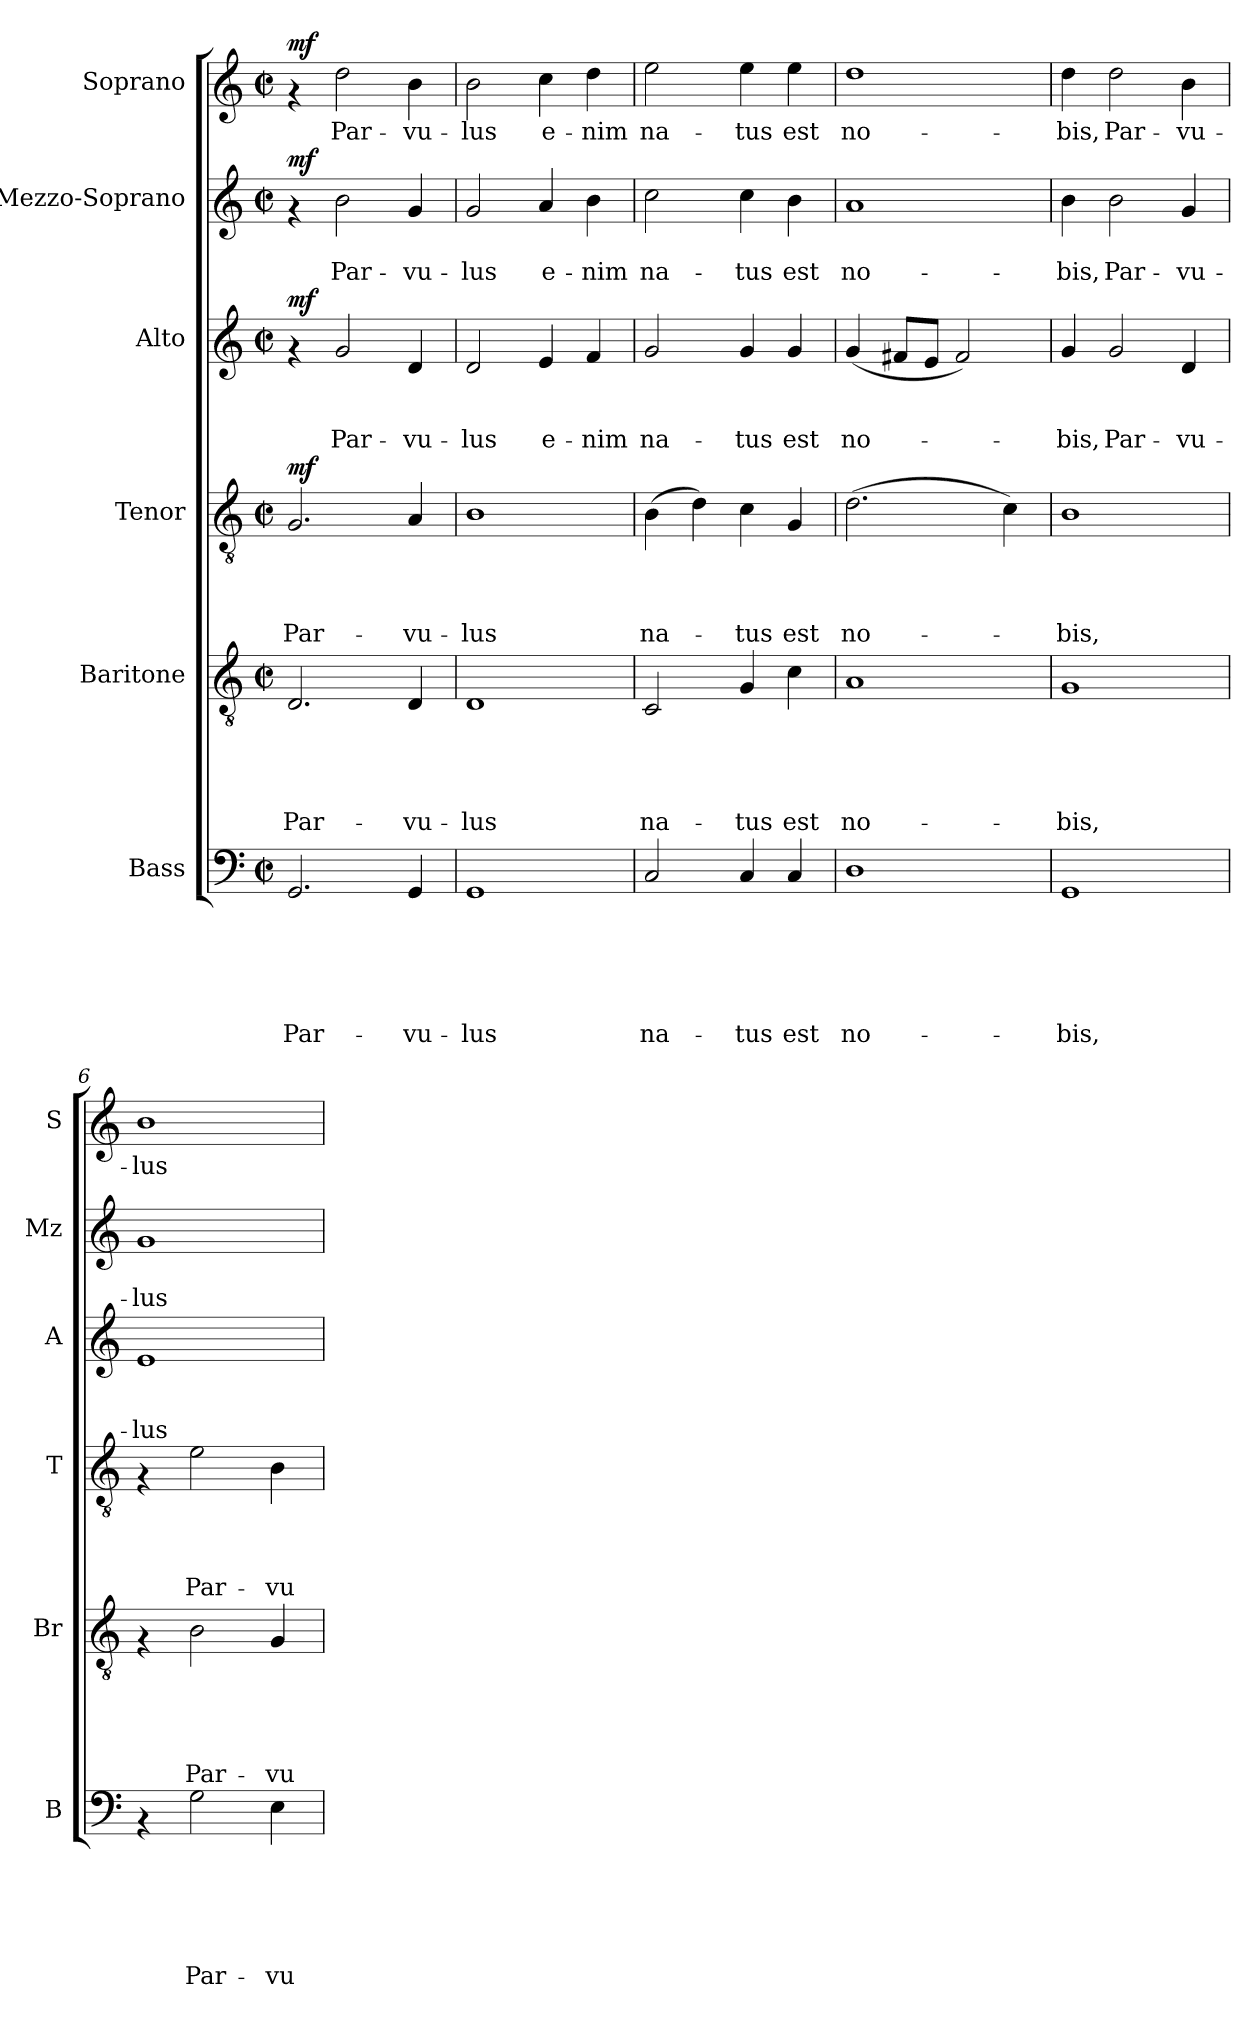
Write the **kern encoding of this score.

**kern	**text	**text	**text	**text	**text	**text	**kern	**text	**text	**text	**text	**text	**dynam	**kern	**text	**text	**text	**text	**dynam	**kern	**text	**text	**text	**dynam	**kern	**text	**text	**dynam	**kern	**text	**dynam
*part6	*part6	*part6	*part6	*part6	*part6	*part6	*part5	*part5	*part5	*part5	*part5	*part5	*part5	*part4	*part4	*part4	*part4	*part4	*part4	*part3	*part3	*part3	*part3	*part3	*part2	*part2	*part2	*part2	*part1	*part1	*part1
*staff6	*staff6	*staff6	*staff6	*staff6	*staff6	*staff6	*staff5	*staff5	*staff5	*staff5	*staff5	*staff5	*staff5	*staff4	*staff4	*staff4	*staff4	*staff4	*staff4	*staff3	*staff3	*staff3	*staff3	*staff3	*staff2	*staff2	*staff2	*staff2	*staff1	*staff1	*staff1
*I"Bass	*	*	*	*	*	*	*I"Baritone	*	*	*	*	*	*	*I"Tenor	*	*	*	*	*	*I"Alto	*	*	*	*	*I"Mezzo-Soprano	*	*	*	*I"Soprano	*	*
*I'B	*	*	*	*	*	*	*I'Br	*	*	*	*	*	*	*I'T	*	*	*	*	*	*I'A	*	*	*	*	*I'Mz	*	*	*	*I'S	*	*
*clefF4	*	*	*	*	*	*	*clefGv2	*	*	*	*	*	*	*clefGv2	*	*	*	*	*	*clefG2	*	*	*	*	*clefG2	*	*	*	*clefG2	*	*
*k[]	*	*	*	*	*	*	*k[]	*	*	*	*	*	*	*k[]	*	*	*	*	*	*k[]	*	*	*	*	*k[]	*	*	*	*k[]	*	*
*C:	*	*	*	*	*	*	*C:	*	*	*	*	*	*	*C:	*	*	*	*	*	*C:	*	*	*	*	*C:	*	*	*	*C:	*	*
*M2/2	*	*	*	*	*	*	*M2/2	*	*	*	*	*	*	*M2/2	*	*	*	*	*	*M2/2	*	*	*	*	*M2/2	*	*	*	*M2/2	*	*
*met(c|)	*	*	*	*	*	*	*met(c|)	*	*	*	*	*	*	*met(c|)	*	*	*	*	*	*met(c|)	*	*	*	*	*met(c|)	*	*	*	*met(c|)	*	*
=1	=1	=1	=1	=1	=1	=1	=1	=1	=1	=1	=1	=1	=1	=1	=1	=1	=1	=1	=1	=1	=1	=1	=1	=1	=1	=1	=1	=1	=1	=1	=1
!	!	!	!	!	!	!LO:LY:b	!	!	!	!	!	!LO:LY:b	!LO:DY:a	!	!	!	!	!LO:LY:b	!	!	!	!	!	!	!	!	!	!	!	!	!
!	!	!	!	!	!	!	!	!	!	!	!	!	!LO:DY:n=1:b	!	!	!	!	!	!LO:DY:a	!	!	!	!	!LO:DY:a	!	!	!	!LO:DY:a	!	!	!LO:DY:a
2.GG/	.	.	.	.	.	Par-	2.D/	.	.	.	.	Par-	mf mf	2.G/	.	.	.	Par-	mf	4rf	.	.	.	mf	4rf	.	.	mf	4rf	.	mf
!	!	!	!	!	!	!	!	!	!	!	!	!	!	!	!	!	!	!	!	!	!	!	!LO:LY:b	!	!	!	!LO:LY:b	!	!	!LO:LY:b	!
.	.	.	.	.	.	.	.	.	.	.	.	.	.	.	.	.	.	.	.	2g/	.	.	Par-	.	2b\	.	Par-	.	2dd\	Par-	.
!	!	!	!	!	!	!LO:LY:b	!	!	!	!	!	!LO:LY:b	!	!	!	!	!	!LO:LY:b	!	!	!	!	!LO:LY:b	!	!	!	!LO:LY:b	!	!	!LO:LY:b	!
4GG/	.	.	.	.	.	-vu-	4D/	.	.	.	.	-vu-	.	4A/	.	.	.	-vu-	.	4d/	.	.	-vu-	.	4g/	.	-vu-	.	4b\	-vu-	.
=2	=2	=2	=2	=2	=2	=2	=2	=2	=2	=2	=2	=2	=2	=2	=2	=2	=2	=2	=2	=2	=2	=2	=2	=2	=2	=2	=2	=2	=2	=2	=2
!	!	!	!	!	!	!LO:LY:b	!	!	!	!	!	!LO:LY:b	!	!	!	!	!	!LO:LY:b	!	!	!	!	!LO:LY:b	!	!	!	!LO:LY:b	!	!	!LO:LY:b	!
1GG	.	.	.	.	.	-lus	1D	.	.	.	.	-lus	.	1B	.	.	.	-lus	.	2d/	.	.	-lus	.	2g/	.	-lus	.	2b\	-lus	.
!	!	!	!	!	!	!	!	!	!	!	!	!	!	!	!	!	!	!	!	!	!	!	!LO:LY:b	!	!	!	!LO:LY:b	!	!	!LO:LY:b	!
.	.	.	.	.	.	.	.	.	.	.	.	.	.	.	.	.	.	.	.	4e/	.	.	e-	.	4a/	.	e-	.	4cc\	e-	.
!	!	!	!	!	!	!	!	!	!	!	!	!	!	!	!	!	!	!	!	!	!	!	!LO:LY:b	!	!	!	!LO:LY:b	!	!	!LO:LY:b	!
.	.	.	.	.	.	.	.	.	.	.	.	.	.	.	.	.	.	.	.	4f/	.	.	-nim	.	4b\	.	-nim	.	4dd\	-nim	.
=3	=3	=3	=3	=3	=3	=3	=3	=3	=3	=3	=3	=3	=3	=3	=3	=3	=3	=3	=3	=3	=3	=3	=3	=3	=3	=3	=3	=3	=3	=3	=3
!	!	!	!	!	!	!LO:LY:b	!	!	!	!	!	!LO:LY:b	!	!	!	!	!	!LO:LY:b	!	!	!	!	!LO:LY:b	!	!	!	!LO:LY:b	!	!	!LO:LY:b	!
2C/	.	.	.	.	.	na-	2C/	.	.	.	.	na-	.	(>4B\	.	.	.	na-	.	2g/	.	.	na-	.	2cc\	.	na-	.	2ee\	na-	.
.	.	.	.	.	.	.	.	.	.	.	.	.	.	4d\)	.	.	.	.	.	.	.	.	.	.	.	.	.	.	.	.	.
!	!	!	!	!	!	!LO:LY:b	!	!	!	!	!	!LO:LY:b	!	!	!	!	!	!LO:LY:b	!	!	!	!	!LO:LY:b	!	!	!	!LO:LY:b	!	!	!LO:LY:b	!
4C/	.	.	.	.	.	-tus	4G/	.	.	.	.	-tus	.	4c\	.	.	.	-tus	.	4g/	.	.	-tus	.	4cc\	.	-tus	.	4ee\	-tus	.
!	!	!	!	!	!	!LO:LY:b	!	!	!	!	!	!LO:LY:b	!	!	!	!	!	!LO:LY:b	!	!	!	!	!LO:LY:b	!	!	!	!LO:LY:b	!	!	!LO:LY:b	!
4C/	.	.	.	.	.	est	4c\	.	.	.	.	est	.	4G/	.	.	.	est	.	4g/	.	.	est	.	4b\	.	est	.	4ee\	est	.
=4	=4	=4	=4	=4	=4	=4	=4	=4	=4	=4	=4	=4	=4	=4	=4	=4	=4	=4	=4	=4	=4	=4	=4	=4	=4	=4	=4	=4	=4	=4	=4
!	!	!	!	!	!	!LO:LY:b	!	!	!	!	!	!LO:LY:b	!	!	!	!	!	!LO:LY:b	!	!	!	!	!LO:LY:b	!	!	!	!LO:LY:b	!	!	!LO:LY:b	!
1D	.	.	.	.	.	no-	1A	.	.	.	.	no-	.	(>2.d\	.	.	.	no-	.	(<4g/	.	.	no-	.	1a	.	no-	.	1dd	no-	.
.	.	.	.	.	.	.	.	.	.	.	.	.	.	.	.	.	.	.	.	8f#X/L	.	.	.	.	.	.	.	.	.	.	.
.	.	.	.	.	.	.	.	.	.	.	.	.	.	.	.	.	.	.	.	8e/J	.	.	.	.	.	.	.	.	.	.	.
.	.	.	.	.	.	.	.	.	.	.	.	.	.	.	.	.	.	.	.	2f#/)	.	.	.	.	.	.	.	.	.	.	.
.	.	.	.	.	.	.	.	.	.	.	.	.	.	4c\)	.	.	.	.	.	.	.	.	.	.	.	.	.	.	.	.	.
=5	=5	=5	=5	=5	=5	=5	=5	=5	=5	=5	=5	=5	=5	=5	=5	=5	=5	=5	=5	=5	=5	=5	=5	=5	=5	=5	=5	=5	=5	=5	=5
!	!	!	!	!	!	!LO:LY:b	!	!	!	!	!	!LO:LY:b	!	!	!	!	!	!LO:LY:b	!	!	!	!	!LO:LY:b	!	!	!	!LO:LY:b	!	!	!LO:LY:b	!
1GG	.	.	.	.	.	-bis,	1G	.	.	.	.	-bis,	.	1B	.	.	.	-bis,	.	4g/	.	.	-bis,	.	4b\	.	-bis,	.	4dd\	-bis,	.
!	!	!	!	!	!	!	!	!	!	!	!	!	!	!	!	!	!	!	!	!	!	!	!LO:LY:b	!	!	!	!LO:LY:b	!	!	!LO:LY:b	!
.	.	.	.	.	.	.	.	.	.	.	.	.	.	.	.	.	.	.	.	2g/	.	.	Par-	.	2b\	.	Par-	.	2dd\	Par-	.
!	!	!	!	!	!	!	!	!	!	!	!	!	!	!	!	!	!	!	!	!	!	!	!LO:LY:b	!	!	!	!LO:LY:b	!	!	!LO:LY:b	!
.	.	.	.	.	.	.	.	.	.	.	.	.	.	.	.	.	.	.	.	4d/	.	.	-vu-	.	4g/	.	-vu-	.	4b\	-vu-	.
=6	=6	=6	=6	=6	=6	=6	=6	=6	=6	=6	=6	=6	=6	=6	=6	=6	=6	=6	=6	=6	=6	=6	=6	=6	=6	=6	=6	=6	=6	=6	=6
!	!	!	!	!	!	!	!	!	!	!	!	!	!	!	!	!	!	!	!	!	!	!	!LO:LY:b	!	!	!	!LO:LY:b	!	!	!LO:LY:b	!
4rAA	.	.	.	.	.	.	4rF	.	.	.	.	.	.	4rF	.	.	.	.	.	1e	.	.	-lus	.	1g	.	-lus	.	1b	-lus	.
!	!	!	!	!	!	!LO:LY:b	!	!	!	!	!	!LO:LY:b	!	!	!	!	!	!LO:LY:b	!	!	!	!	!	!	!	!	!	!	!	!	!
2G\	.	.	.	.	.	Par-	2B\	.	.	.	.	Par-	.	2e\	.	.	.	Par-	.	.	.	.	.	.	.	.	.	.	.	.	.
!	!	!	!	!	!	!LO:LY:b	!	!	!	!	!	!LO:LY:b	!	!	!	!	!	!LO:LY:b	!	!	!	!	!	!	!	!	!	!	!	!	!
4E\	.	.	.	.	.	-vu-	4G/	.	.	.	.	-vu-	.	4B\	.	.	.	-vu-	.	.	.	.	.	.	.	.	.	.	.	.	.
=	=	=	=	=	=	=	=	=	=	=	=	=	=	=	=	=	=	=	=	=	=	=	=	=	=	=	=	=	=	=	=
*-	*-	*-	*-	*-	*-	*-	*-	*-	*-	*-	*-	*-	*-	*-	*-	*-	*-	*-	*-	*-	*-	*-	*-	*-	*-	*-	*-	*-	*-	*-	*-
